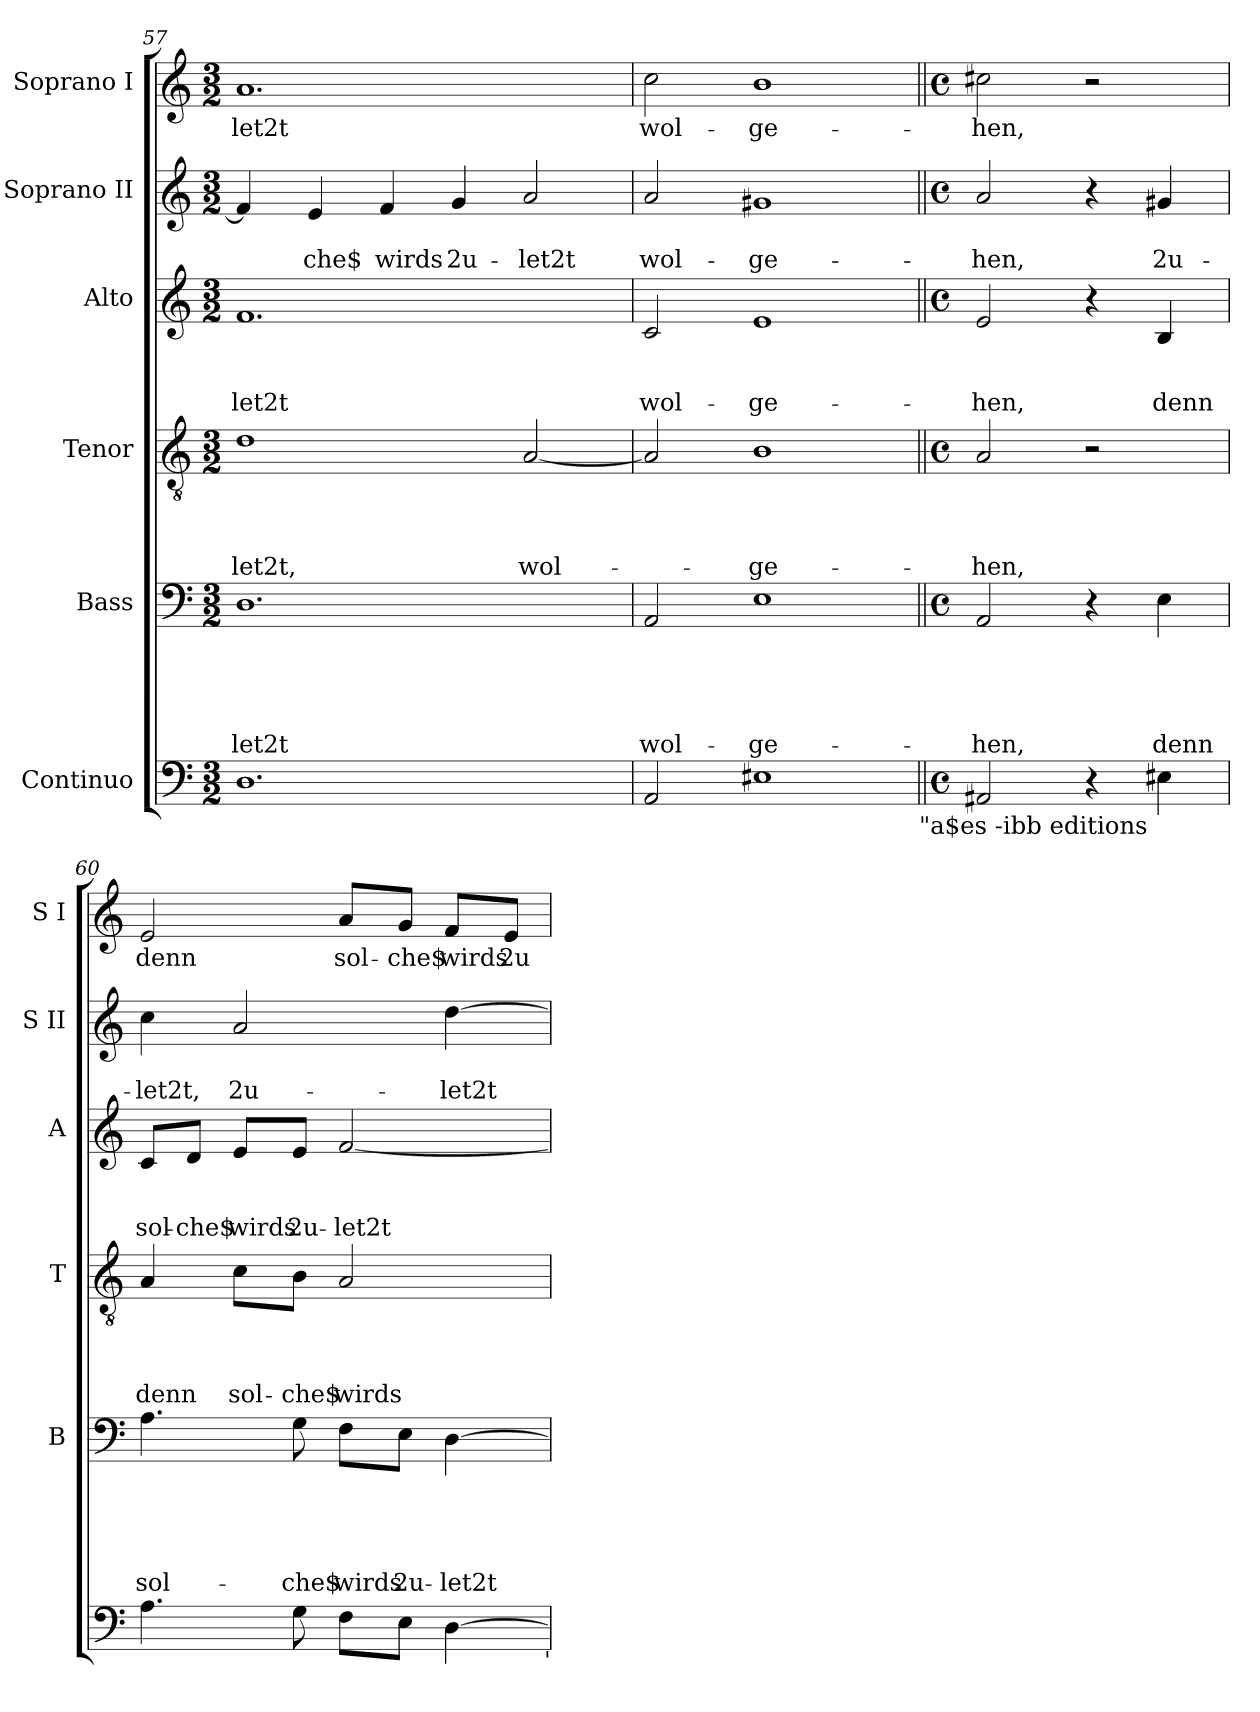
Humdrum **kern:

**kern	**kern	**text	**text	**text	**text	**text	**kern	**text	**text	**text	**text	**kern	**text	**text	**text	**kern	**text	**text	**kern	**text
*part6	*part5	*part5	*part5	*part5	*part5	*part5	*part4	*part4	*part4	*part4	*part4	*part3	*part3	*part3	*part3	*part2	*part2	*part2	*part1	*part1
*staff6	*staff5	*staff5	*staff5	*staff5	*staff5	*staff5	*staff4	*staff4	*staff4	*staff4	*staff4	*staff3	*staff3	*staff3	*staff3	*staff2	*staff2	*staff2	*staff1	*staff1
*I"Continuo	*I"Bass	*	*	*	*	*	*I"Tenor	*	*	*	*	*I"Alto	*	*	*	*I"Soprano II	*	*	*I"Soprano I	*
*	*I'B	*	*	*	*	*	*I'T	*	*	*	*	*I'A	*	*	*	*I'S II	*	*	*I'S I	*
*clefF4	*clefF4	*	*	*	*	*	*clefGv2	*	*	*	*	*clefG2	*	*	*	*clefG2	*	*	*clefG2	*
*k[]	*k[]	*	*	*	*	*	*k[]	*	*	*	*	*k[]	*	*	*	*k[]	*	*	*k[]	*
*C:	*C:	*	*	*	*	*	*C:	*	*	*	*	*C:	*	*	*	*C:	*	*	*C:	*
*M3/2	*M3/2	*	*	*	*	*	*M3/2	*	*	*	*	*M3/2	*	*	*	*M3/2	*	*	*M3/2	*
=57	=57	=57	=57	=57	=57	=57	=57	=57	=57	=57	=57	=57	=57	=57	=57	=57	=57	=57	=57	=57
!	!	!	!	!	!	!LO:LY:b	!	!	!	!	!LO:LY:b	!	!	!	!LO:LY:b	!	!	!	!	!LO:LY:b
1.D	1.D	.	.	.	.	-let2t	1d	.	.	.	-let2t,	1.f	.	.	-let2t	4f/]	.	.	1.a	-let2t
!	!	!	!	!	!	!	!	!	!	!	!	!	!	!	!	!	!	!LO:LY:b	!	!
.	.	.	.	.	.	.	.	.	.	.	.	.	.	.	.	4e/	.	che$	.	.
!	!	!	!	!	!	!	!	!	!	!	!	!	!	!	!	!	!	!LO:LY:b	!	!
.	.	.	.	.	.	.	.	.	.	.	.	.	.	.	.	4f/	.	wirds	.	.
!	!	!	!	!	!	!	!	!	!	!	!	!	!	!	!	!	!	!LO:LY:b	!	!
.	.	.	.	.	.	.	.	.	.	.	.	.	.	.	.	4g/	.	2u-	.	.
!	!	!	!	!	!	!	!	!	!	!	!LO:LY:b	!	!	!	!	!	!	!LO:LY:b	!	!
.	.	.	.	.	.	.	[<2A/	.	.	.	wol-	.	.	.	.	2a/	.	-let2t	.	.
!!LO:LB:g=z
=58	=58	=58	=58	=58	=58	=58	=58	=58	=58	=58	=58	=58	=58	=58	=58	=58	=58	=58	=58	=58
!	!	!	!	!	!	!LO:LY:b	!	!	!	!	!	!	!	!	!LO:LY:b	!	!	!LO:LY:b	!	!LO:LY:b
2AA/	2AA/	.	.	.	.	wol-	2A/]	.	.	.	.	2c/	.	.	wol-	2a/	.	wol-	2cc\	wol-
!	!	!	!	!	!	!LO:LY:b	!	!	!	!	!LO:LY:b	!	!	!	!LO:LY:b	!	!	!LO:LY:b	!	!LO:LY:b
1E#	1E	.	.	.	.	-ge-	1B	.	.	.	-ge-	1e	.	.	-ge-	1g#X	.	-ge-	1b	-ge-
!LO:TX:b:t="a$es -ibb editions	!	!	!	!	!	!	!	!	!	!	!	!	!	!	!	!	!	!	!	!
=59||	=59||	=59||	=59||	=59||	=59||	=59||	=59||	=59||	=59||	=59||	=59||	=59||	=59||	=59||	=59||	=59||	=59||	=59||	=59||	=59||
*M4/4	*M4/4	*	*	*	*	*	*M4/4	*	*	*	*	*M4/4	*	*	*	*M4/4	*	*	*M4/4	*
*met(c)	*met(c)	*	*	*	*	*	*met(c)	*	*	*	*	*met(c)	*	*	*	*met(c)	*	*	*met(c)	*
!	!	!	!	!	!	!LO:LY:b	!	!	!	!	!LO:LY:b	!	!	!	!LO:LY:b	!	!	!LO:LY:b	!	!LO:LY:b
2AA#/	2AA/	.	.	.	.	-hen,	2A/	.	.	.	-hen,	2e/	.	.	-hen,	2a/	.	-hen,	2cc#X\	-hen,
4r	4r	.	.	.	.	.	2r	.	.	.	.	4r	.	.	.	4r	.	.	2r	.
!	!	!	!	!	!	!LO:LY:b	!	!	!	!	!	!	!	!	!LO:LY:b	!	!	!LO:LY:b	!	!
4E#\	4E\	.	.	.	.	denn	.	.	.	.	.	4B/	.	.	denn	4g#X/	.	2u-	.	.
=60	=60	=60	=60	=60	=60	=60	=60	=60	=60	=60	=60	=60	=60	=60	=60	=60	=60	=60	=60	=60
!	!	!	!	!	!	!LO:LY:b	!	!	!	!	!LO:LY:b	!	!	!	!LO:LY:b	!	!	!LO:LY:b	!	!LO:LY:b
4.A\	4.A\	.	.	.	.	sol-	4A/	.	.	.	denn	8c/L	.	.	sol-	4cc\	.	-let2t,	2e/	denn
!	!	!	!	!	!	!	!	!	!	!	!	!	!	!	!LO:LY:b	!	!	!	!	!
.	.	.	.	.	.	.	.	.	.	.	.	8d/J	.	.	-che$	.	.	.	.	.
!	!	!	!	!	!	!	!	!	!	!	!LO:LY:b	!	!	!	!LO:LY:b	!	!	!LO:LY:b	!	!
.	.	.	.	.	.	.	8c\L	.	.	.	sol-	8e/L	.	.	wirds	2a/	.	2u-	.	.
!	!	!	!	!	!	!LO:LY:b	!	!	!	!	!LO:LY:b	!	!	!	!LO:LY:b	!	!	!	!	!
8G>\	8G\	.	.	.	.	-che$	8B\J	.	.	.	-che$	8e/J	.	.	2u-	.	.	.	.	.
!	!	!	!	!	!	!LO:LY:b	!	!	!	!	!LO:LY:b	!	!	!	!LO:LY:b	!	!	!	!	!LO:LY:b
8F\L	8F\L	.	.	.	.	wirds	2A/	.	.	.	wirds	[<2f/	.	.	-let2t	.	.	.	8a/L	sol-
!	!	!	!	!	!	!LO:LY:b	!	!	!	!	!	!	!	!	!	!	!	!	!	!LO:LY:b
8E\J	8E\J	.	.	.	.	2u-	.	.	.	.	.	.	.	.	.	.	.	.	8g/J	-che$
!	!	!	!	!	!	!LO:LY:b	!	!	!	!	!	!	!	!	!	!	!	!LO:LY:b	!	!LO:LY:b
[>4D\	[>4D\	.	.	.	.	-let2t	.	.	.	.	.	.	.	.	.	[>4dd\	.	-let2t	8f/L	wirds
!	!	!	!	!	!	!	!	!	!	!	!	!	!	!	!	!	!	!	!	!LO:LY:b
.	.	.	.	.	.	.	.	.	.	.	.	.	.	.	.	.	.	.	8e/J	2u-
!LO:TX:b:t='	!	!	!	!	!	!	!	!	!	!	!	!	!	!	!	!	!	!	!	!
=	=	=	=	=	=	=	=	=	=	=	=	=	=	=	=	=	=	=	=	=
*-	*-	*-	*-	*-	*-	*-	*-	*-	*-	*-	*-	*-	*-	*-	*-	*-	*-	*-	*-	*-
